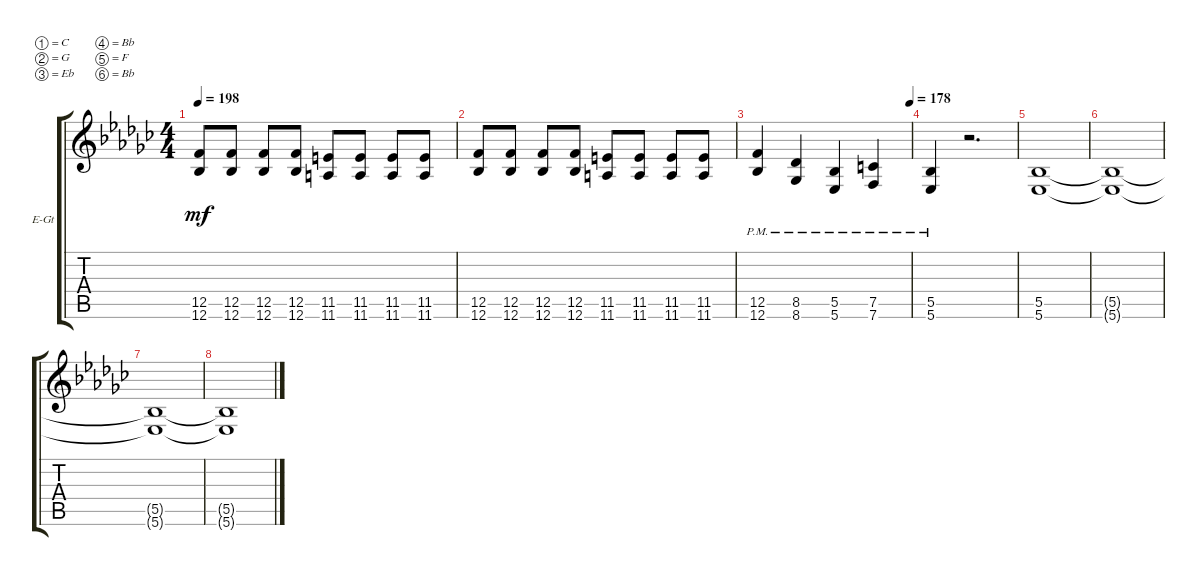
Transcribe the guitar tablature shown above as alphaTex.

\bracketExtendMode groupsimilarinstruments
\firstSystemTrackNameOrientation horizontal
\otherSystemsTrackNameOrientation horizontal
\track ("Electric Guitar 2" "E-Gt") {instrument distortionguitar}
\staff {score tabs}
\tuning (C4 G3 Eb3 Bb2 F2 Bb1)
\ts (4 4)
\tempo 198
\clef g2
\ks ebminor
(12.6 12.5).8{dy mf} (12.6 12.5).8 (12.6 12.5).8 (12.6 12.5).8 (11.6 11.5).8 (11.6 11.5).8 (11.6 11.5).8 (11.6 11.5).8 |
(12.6 12.5).8 (12.6 12.5).8 (12.6 12.5).8 (12.6 12.5).8 (11.6 11.5).8 (11.6 11.5).8 (11.6 11.5).8 (11.6 11.5).8 |
\tempo (178 0.99375)
(12.6{pm} 12.5{pm}).4 (8.6{pm} 8.5{pm}).4 (5.6{pm} 5.5{pm}).4 (7.6{pm} 7.5{pm}).4 |
(5.6{pm} 5.5{pm}).4 r.2{d} |
(5.5 5.6).1 |
(5.5{t} 5.6{t}).1 |
(5.5{t} 5.6{t}).1 |
(5.5{t} 5.6{t}).1
